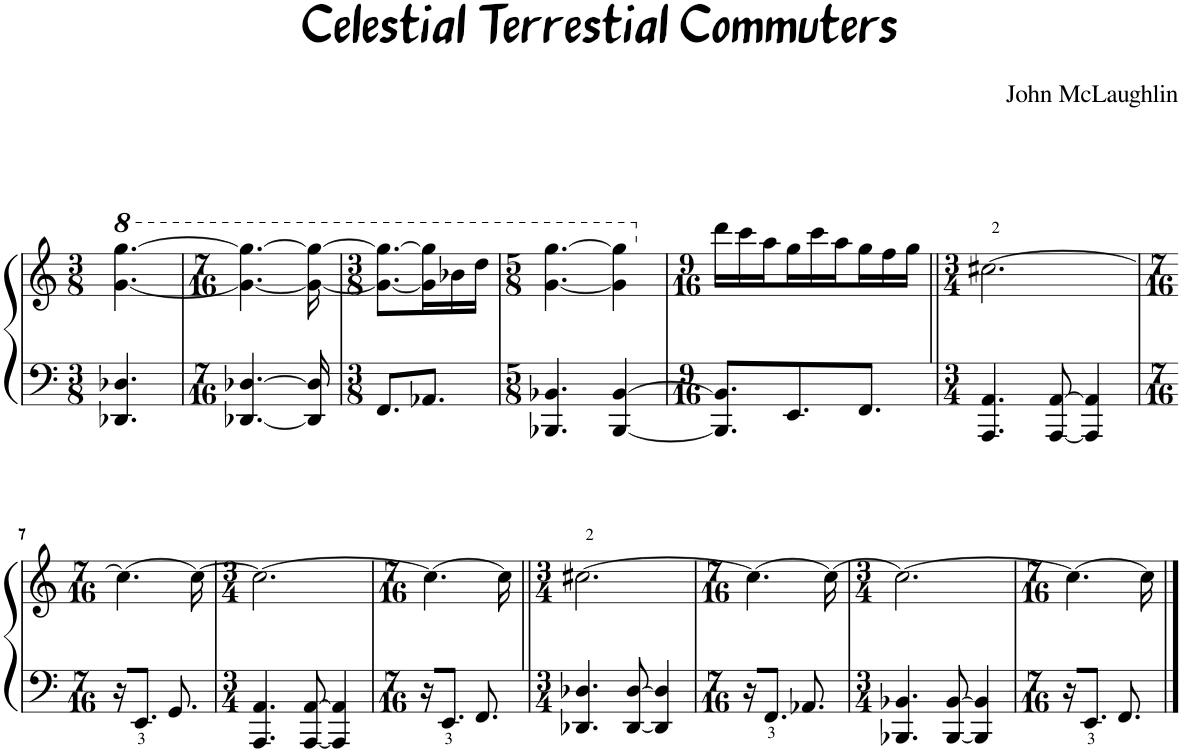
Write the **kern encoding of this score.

**kern	**kern
*part1	*part1
*staff2	*staff1
*I"Piano	*
*I'Pno.	*
*clefF4	*clefG2
*k[]	*k[]
*M3/8	*M3/8
*	*8va
=1	=1
4.DD-X/ 4.D-X/	[4.gg\ [4.ggg\
=2	=2
*M7/16	*M7/16
[4.DD-X/ [4.D-X/	4.gg\_ 4.ggg\_
16DD-/] 16D-/]	16gg\_ 16ggg\_
=3	=3
*M3/8	*M3/8
8.FF/L	8.gg\_ 8.ggg\_L
8.AA-X/J	16gg\] 16ggg\]L
.	16bb-X\
.	16ddd\JJ
=4	=4
*M5/8	*M5/8
4.BBB-X/ 4.BB-X/	[4.gg\ [4.ggg\
[4BBB-/ [4BB-/	4gg\] 4ggg\]
=5	=5
*M9/16	*M9/16
*	*X8va
8.BBB-/] 8.BB-/]L	16ddd\LL
.	16ccc\
.	16aa\J
8.EE/	16gg\L
.	16ccc\
.	16aa\J
8.FF/J	16gg\L
.	16ff\
.	16gg\JJ
=6||	=6||
*M3/4	*M3/4
4.AAA/ 4.AA/	[2.cc#X\
[8AAA/ [8AA/	.
4AAA/] 4AA/]	.
!!LO:LB:g=z
=7	=7
*M7/16	*M7/16
16r	4.cc#\_
8.EE/J	.
8.GG/	.
.	16cc#\_
=8	=8
*M3/4	*M3/4
4.AAA/ 4.AA/	2.cc#\_
[8AAA/ [8AA/	.
4AAA/] 4AA/]	.
=9	=9
*M7/16	*M7/16
16r	4.cc#\_
8.EE/J	.
8.FF/	.
.	16cc#\]
=10||	=10||
*M3/4	*M3/4
4.DD-X/ 4.D-X/	[2.cc#X\
[8DD-/ [8D-/	.
4DD-/] 4D-/]	.
=11	=11
*M7/16	*M7/16
16r	4.cc#\_
8.FF/J	.
8.AA-X/	.
.	16cc#\_
=12	=12
*M3/4	*M3/4
4.BBB-X/ 4.BB-X/	2.cc#\_
[8BBB-/ [8BB-/	.
4BBB-/] 4BB-/]	.
=13	=13
*M7/16	*M7/16
16r	4.cc#\_
8.EE/J	.
8.FF/	.
.	16cc#\]
==	==
*-	*-
